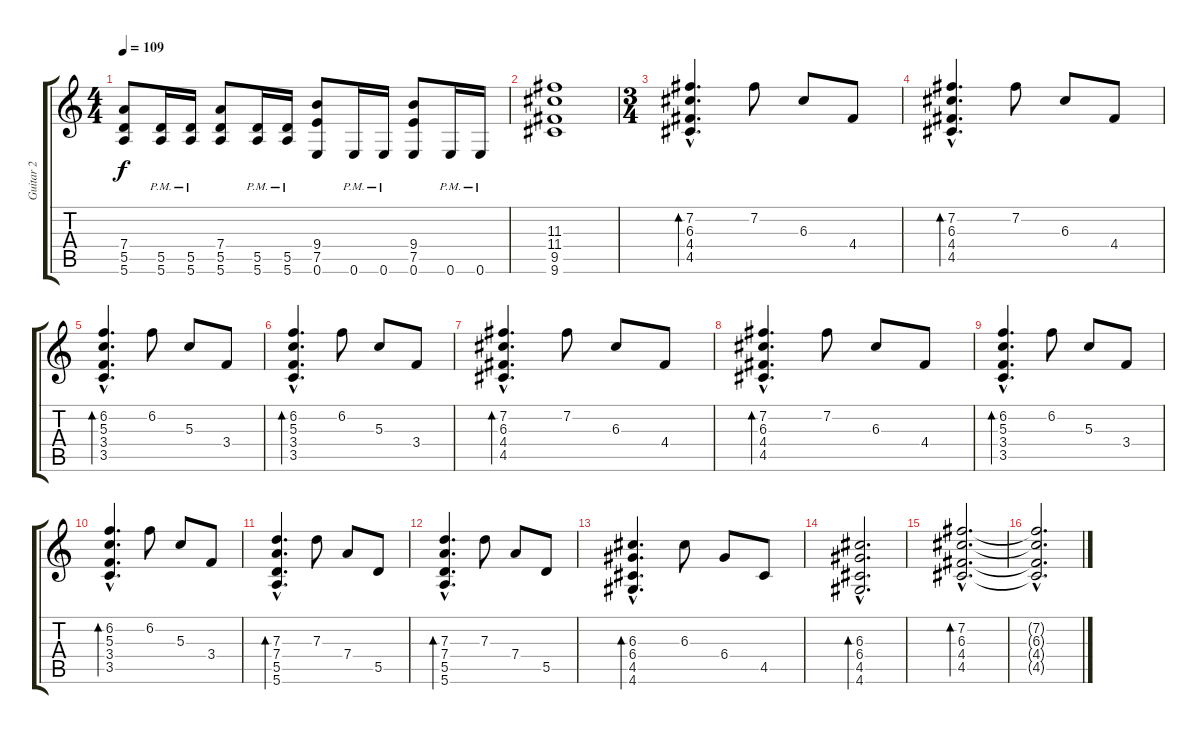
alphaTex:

\track ("Guitar 2" "Guitar 2") {instrument distortionguitar}
\staff {score tabs}
\tuning (E4 B3 G3 D3 A2 E2) {hide}
\ts (4 4)
\tempo 109
\clef g2
\ks c
(7.4 5.5 5.6).8{dy f} (5.5{pm} 5.6{pm}).16 (5.5{pm} 5.6{pm}).16 (7.4 5.5 5.6).8 (5.5{pm} 5.6{pm}).16 (5.5{pm} 5.6{pm}).16 (9.4 7.5 0.6).8 0.6{pm}.16 0.6{pm}.16 (9.4 7.5 0.6).8 0.6{pm}.16 0.6{pm}.16 |
(11.3 11.4 9.5 9.6).1 |
\ts (3 4)
(7.2{hac} 6.3{hac} 4.4{hac} 4.5{hac}).4{d bd 120 instrument acousticguitarsteel} 7.2.8 6.3.8 4.4.8 |
(7.2{hac} 6.3{hac} 4.4{hac} 4.5{hac}).4{d bd 120} 7.2.8 6.3.8 4.4.8 |
(6.2{hac} 5.3{hac} 3.4{hac} 3.5{hac}).4{d bd 120} 6.2.8 5.3.8 3.4.8 |
(6.2{hac} 5.3{hac} 3.4{hac} 3.5{hac}).4{d bd 120} 6.2.8 5.3.8 3.4.8 |
(7.2{hac} 6.3{hac} 4.4{hac} 4.5{hac}).4{d bd 120 instrument acousticguitarsteel} 7.2.8 6.3.8 4.4.8 |
(7.2{hac} 6.3{hac} 4.4{hac} 4.5{hac}).4{d bd 120} 7.2.8 6.3.8 4.4.8 |
(6.2{hac} 5.3{hac} 3.4{hac} 3.5{hac}).4{d bd 120} 6.2.8 5.3.8 3.4.8 |
(6.2{hac} 5.3{hac} 3.4{hac} 3.5{hac}).4{d bd 120} 6.2.8 5.3.8 3.4.8 |
(7.3{hac} 7.4{hac} 5.5{hac} 5.6{hac}).4{d bd 120} 7.3.8 7.4.8 5.5.8 |
(7.3{hac} 7.4{hac} 5.5{hac} 5.6{hac}).4{d bd 120} 7.3.8 7.4.8 5.5.8 |
(6.3{hac} 6.4{hac} 4.5{hac} 4.6{hac}).4{d bd 120} 6.3.8 6.4.8 4.5.8 |
(6.3{hac} 6.4{hac} 4.5{hac} 4.6{hac}).2{d bd 480} |
(7.2{hac} 6.3{hac} 4.4{hac} 4.5{hac}).2{d bd 480} |
(7.2{hac t} 6.3{hac t} 4.4{hac t} 4.5{hac t}).2{d}
